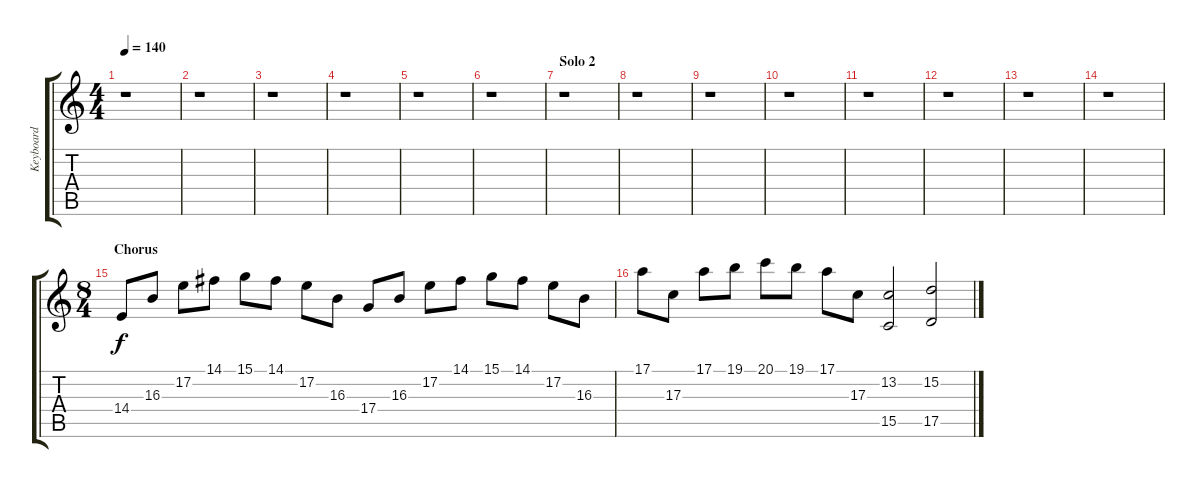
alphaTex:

\track ("Keyboard" "Keyboard") {instrument stringensemble1}
\staff {score tabs}
\tuning (E4 B3 G3 D3 A2 E2) {hide}
\ts (4 4)
\tempo 140
\clef g2
\ks c
r.1{dy f} |
r.1 |
r.1 |
r.1 |
r.1 |
r.1 |
\section ("" "Solo 2")
r.1 |
r.1 |
r.1 |
r.1 |
r.1 |
r.1 |
r.1 |
r.1 |
\ts (8 4)
\section ("" "Chorus")
14.4.8 16.3.8 17.2.8 14.1.8 15.1.8 14.1.8 17.2.8 16.3.8 17.4.8 16.3.8 17.2.8 14.1.8 15.1.8 14.1.8 17.2.8 16.3.8 |
17.1.8 17.3.8 17.1.8 19.1.8 20.1.8 19.1.8 17.1.8 17.3.8 (13.2 15.5).2 (15.2 17.5).2
